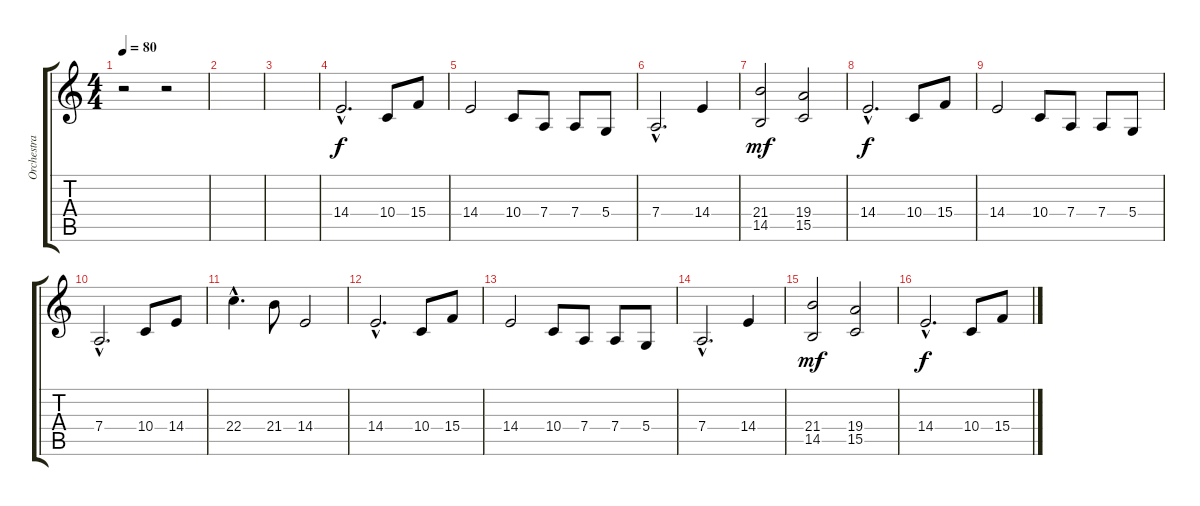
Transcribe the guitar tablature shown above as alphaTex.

\track ("Orchestra" "Orchestra") {instrument stringensemble1}
\staff {score tabs}
\tuning (E4 B3 G3 D3 A2 E2) {hide}
\ts (4 4)
\tempo 80
\clef g2
\ks c
r.2{dy f} r.2{volume 6} |
|
|
\section ("" "")
14.4{hac}.2{d volume 7} 10.4.8 15.4.8 |
14.4.2 10.4.8 7.4.8 7.4.8 5.4.8 |
7.4{hac}.2{d} 14.4.4 |
(21.4 14.5).2{dy mf} (19.4 15.5).2 |
14.4{hac}.2{d dy f} 10.4.8 15.4.8 |
14.4.2 10.4.8 7.4.8 7.4.8 5.4.8 |
7.4{hac}.2{d} 10.4.8 14.4.8 |
22.4{hac}.4{d} 21.4.8 14.4.2 |
\section ("" "")
14.4{hac}.2{d volume 7} 10.4.8 15.4.8 |
14.4.2 10.4.8 7.4.8 7.4.8 5.4.8 |
7.4{hac}.2{d} 14.4.4 |
(21.4 14.5).2{dy mf} (19.4 15.5).2 |
14.4{hac}.2{d dy f} 10.4.8 15.4.8
